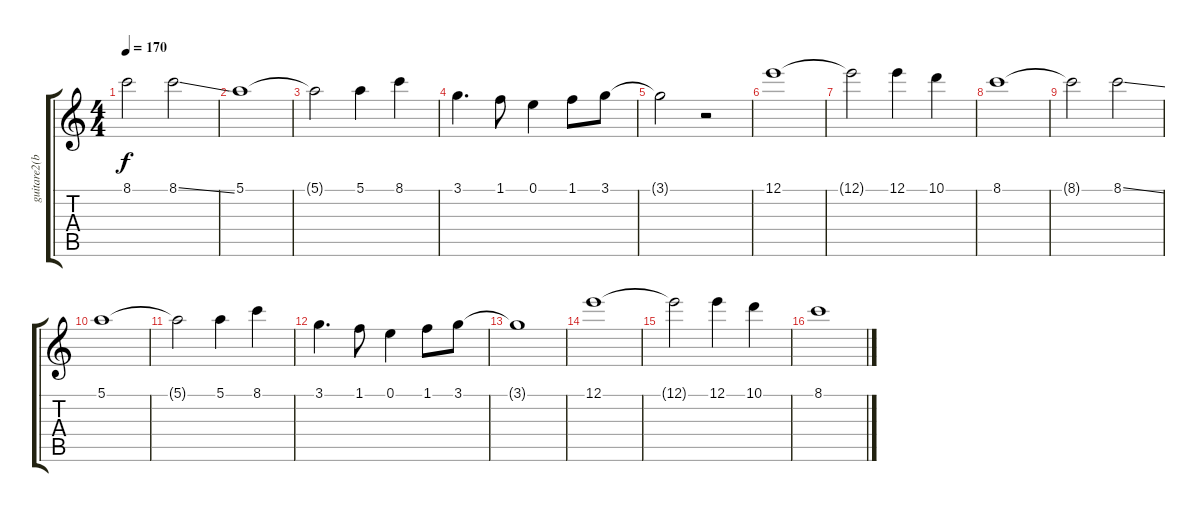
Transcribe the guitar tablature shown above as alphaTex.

\track ("guitare2(bruce)" "guitare2(b") {instrument distortionguitar}
\staff {score tabs}
\tuning (E4 B3 G3 D3 A2 E2) {hide}
\ts (4 4)
\tempo 170
\clef g2
\ks c
8.1{t}.2{dy f} 8.1{ss}.2 |
5.1.1 |
5.1{t}.2 5.1.4 8.1.4 |
3.1.4{d} 1.1.8 0.1.4 1.1.8 3.1.8 |
3.1{t}.2 r.2 |
12.1.1{volume 2} |
12.1{t}.2 12.1.4 10.1.4 |
8.1.1 |
8.1{t}.2 8.1{ss}.2 |
5.1.1 |
5.1{t}.2 5.1.4 8.1.4 |
3.1.4{d} 1.1.8 0.1.4 1.1.8 3.1.8 |
3.1{t}.1 |
12.1.1{volume 1} |
12.1{t}.2{volume 1} 12.1.4 10.1.4 |
8.1.1
